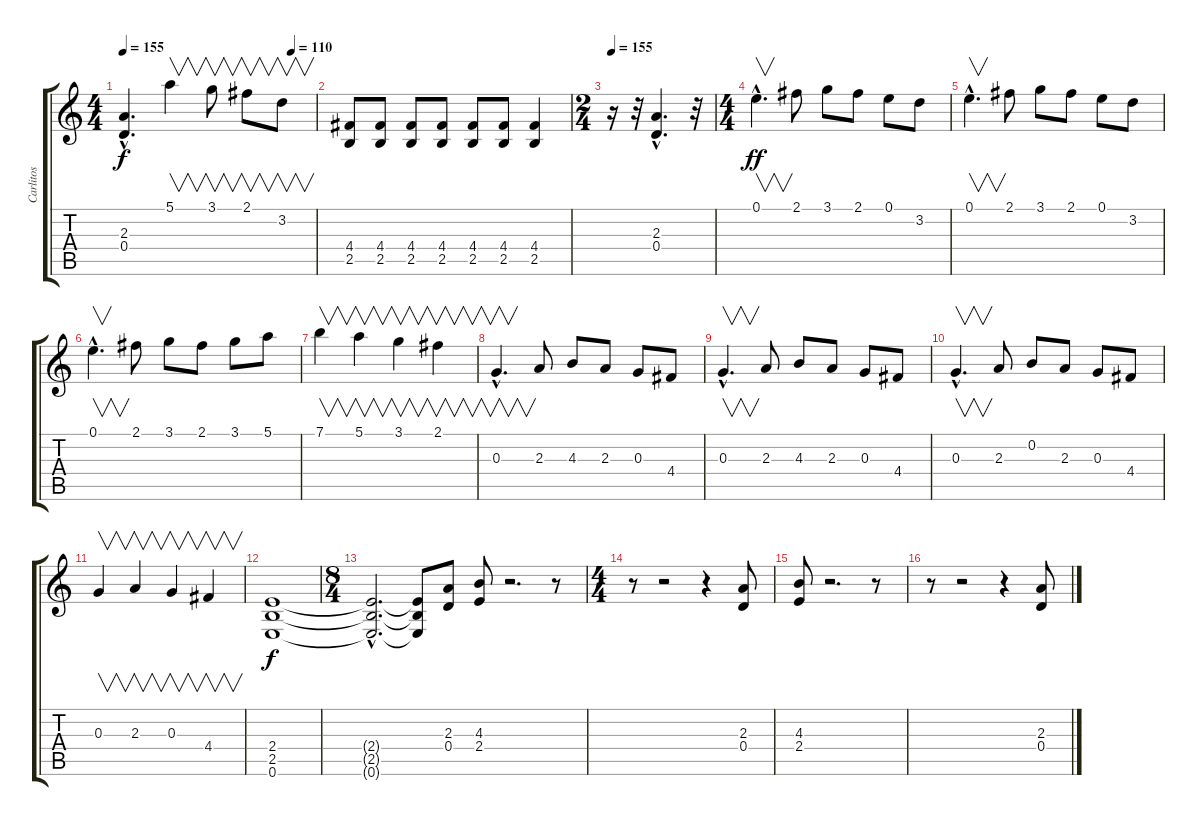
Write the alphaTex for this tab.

\track ("Carlitos" "Carlitos") {instrument overdrivenguitar}
\staff {score tabs}
\tuning (E4 B3 G3 D3 A2 E2) {hide}
\ts (4 4)
\tempo 155
\tempo (110 0.875)
\clef g2
\ks c
(2.3{hac} 0.4{hac}).4{d dy f} 5.1.4{v} 3.1.8{v} 2.1.8{v} 3.2.8{v} |
(4.4 2.5).8 (4.4 2.5).8 (4.4 2.5).8 (4.4 2.5).8 (4.4 2.5).8 (4.4 2.5).8 (4.4 2.5).4 |
\ts (2 4)
\tempo 155
r.16 r.32 (2.3{hac} 0.4{hac}).4{d} r.32 |
\ts (4 4)
0.1{hac}.4{v d dy ff balance 16} 2.1.8 3.1.8 2.1.8 0.1.8 3.2.8 |
0.1{hac}.4{v d} 2.1.8 3.1.8 2.1.8 0.1.8 3.2.8 |
0.1{hac}.4{v d} 2.1.8 3.1.8 2.1.8 3.1.8 5.1.8 |
7.1.4{v} 5.1.4{v} 3.1.4{v} 2.1.4{v} |
0.3{hac}.4{v d} 2.3.8 4.3.8 2.3.8 0.3.8 4.4.8 |
0.3{hac}.4{v d} 2.3.8 4.3.8 2.3.8 0.3.8 4.4.8 |
0.3{hac}.4{v d} 2.3.8 0.2.8 2.3.8 0.3.8 4.4.8 |
0.3.4{v} 2.3.4{v} 0.3.4{v} 4.4.4{v} |
(2.4 2.5 0.6).1{dy f balance 12} |
\ts (8 4)
(2.4{hac t} 2.5{hac t} 0.6{hac t}).2{d} (2.4{t} 2.5{t} 0.6{t}).8 (2.3 0.4).8 (4.3 2.4).8 r.2{d} r.8 |
\ts (4 4)
r.8 r.2 r.4 (2.3 0.4).8 |
(4.3 2.4).8 r.2{d} r.8 |
r.8 r.2 r.4 (2.3 0.4).8
